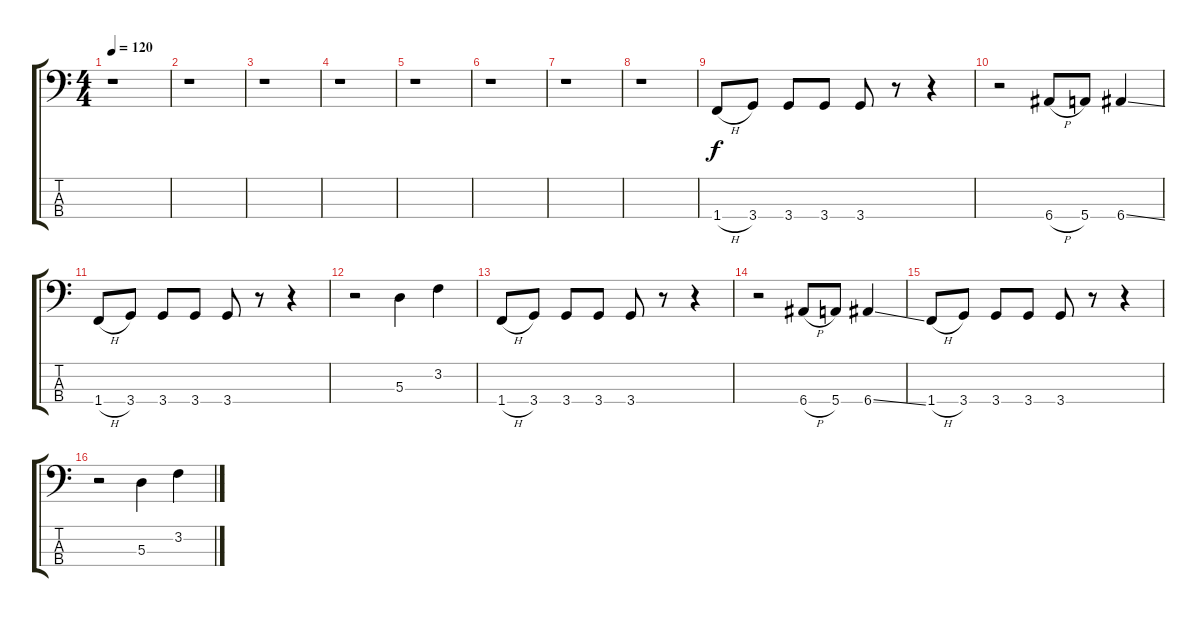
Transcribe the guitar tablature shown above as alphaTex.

\track "" {instrument acousticguitarnylon}
\staff {score tabs}
\tuning (G2 D2 A1 E1) {hide}
\ts (4 4)
\tempo 120
\clef f4
\ks c
r.1{dy f instrument acousticguitarnylon} |
r.1 |
r.1 |
r.1 |
r.1 |
r.1 |
r.1 |
r.1 |
1.4{h}.8 3.4.8 3.4.8 3.4.8 3.4.8 r.8 r.4 |
r.2 6.4{h}.8 5.4.8 6.4{ss}.4 |
1.4{h}.8 3.4.8 3.4.8 3.4.8 3.4.8 r.8 r.4 |
r.2 5.3.4 3.2.4 |
1.4{h}.8 3.4.8 3.4.8 3.4.8 3.4.8 r.8 r.4 |
r.2 6.4{h}.8 5.4.8 6.4{ss}.4 |
1.4{h}.8 3.4.8 3.4.8 3.4.8 3.4.8 r.8 r.4 |
r.2 5.3.4 3.2.4
